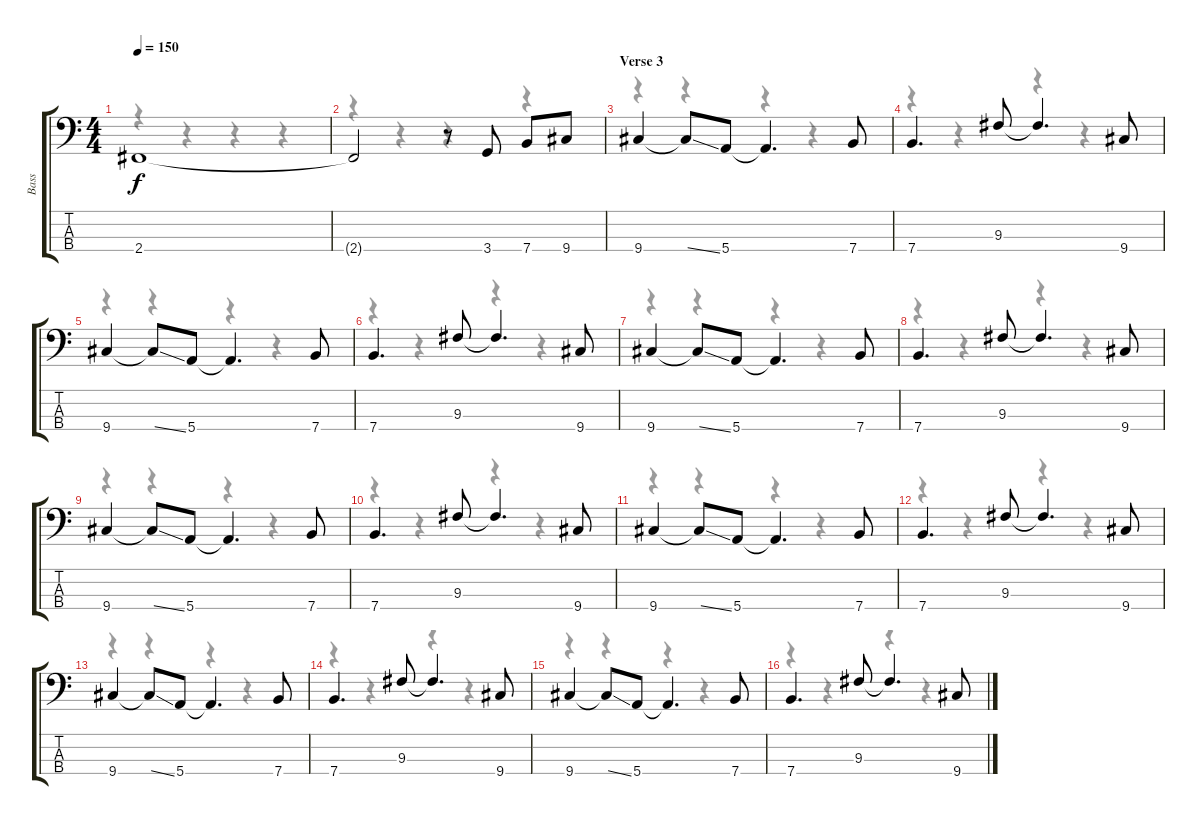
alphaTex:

\track ("Bass" "Bass") {instrument fretlessbass}
\staff {score tabs}
\tuning (G2 D2 A1 E1) {hide}
\voice
\ts (4 4)
\tempo 150
\clef f4
\ks c
2.4.1{dy f} |
2.4{t}.2 r.8 3.4.8 7.4.8 9.4.8 |
\section ("" "Verse 3")
9.4.4 9.4{ss t}.8 5.4.8 5.4{t}.4{d} 7.4.8 |
7.4.4{d} 9.3.8 9.3{t}.4{d} 9.4.8 |
9.4.4 9.4{ss t}.8 5.4.8 5.4{t}.4{d} 7.4.8 |
7.4.4{d} 9.3.8 9.3{t}.4{d} 9.4.8 |
9.4.4 9.4{ss t}.8 5.4.8 5.4{t}.4{d} 7.4.8 |
7.4.4{d} 9.3.8 9.3{t}.4{d} 9.4.8 |
9.4.4 9.4{ss t}.8 5.4.8 5.4{t}.4{d} 7.4.8 |
7.4.4{d} 9.3.8 9.3{t}.4{d} 9.4.8 |
9.4.4 9.4{ss t}.8 5.4.8 5.4{t}.4{d} 7.4.8 |
7.4.4{d} 9.3.8 9.3{t}.4{d} 9.4.8 |
9.4.4 9.4{ss t}.8 5.4.8 5.4{t}.4{d} 7.4.8 |
7.4.4{d} 9.3.8 9.3{t}.4{d} 9.4.8 |
9.4.4 9.4{ss t}.8 5.4.8 5.4{t}.4{d} 7.4.8 |
7.4.4{d} 9.3.8 9.3{t}.4{d} 9.4.8
\voice
\clef f4
\ottava regular
\simile none
\ks c
r.4{dy f} r.4 r.4 r.4 |
r.4 r.4 r.4 r.4 |
r.4 r.4 r.4 r.4 |
r.4 r.4 r.4 r.4 |
r.4 r.4 r.4 r.4 |
r.4 r.4 r.4 r.4 |
r.4 r.4 r.4 r.4 |
r.4 r.4 r.4 r.4 |
r.4 r.4 r.4 r.4 |
r.4 r.4 r.4 r.4 |
r.4 r.4 r.4 r.4 |
r.4 r.4 r.4 r.4 |
r.4 r.4 r.4 r.4 |
r.4 r.4 r.4 r.4 |
r.4 r.4 r.4 r.4 |
r.4 r.4 r.4 r.4
